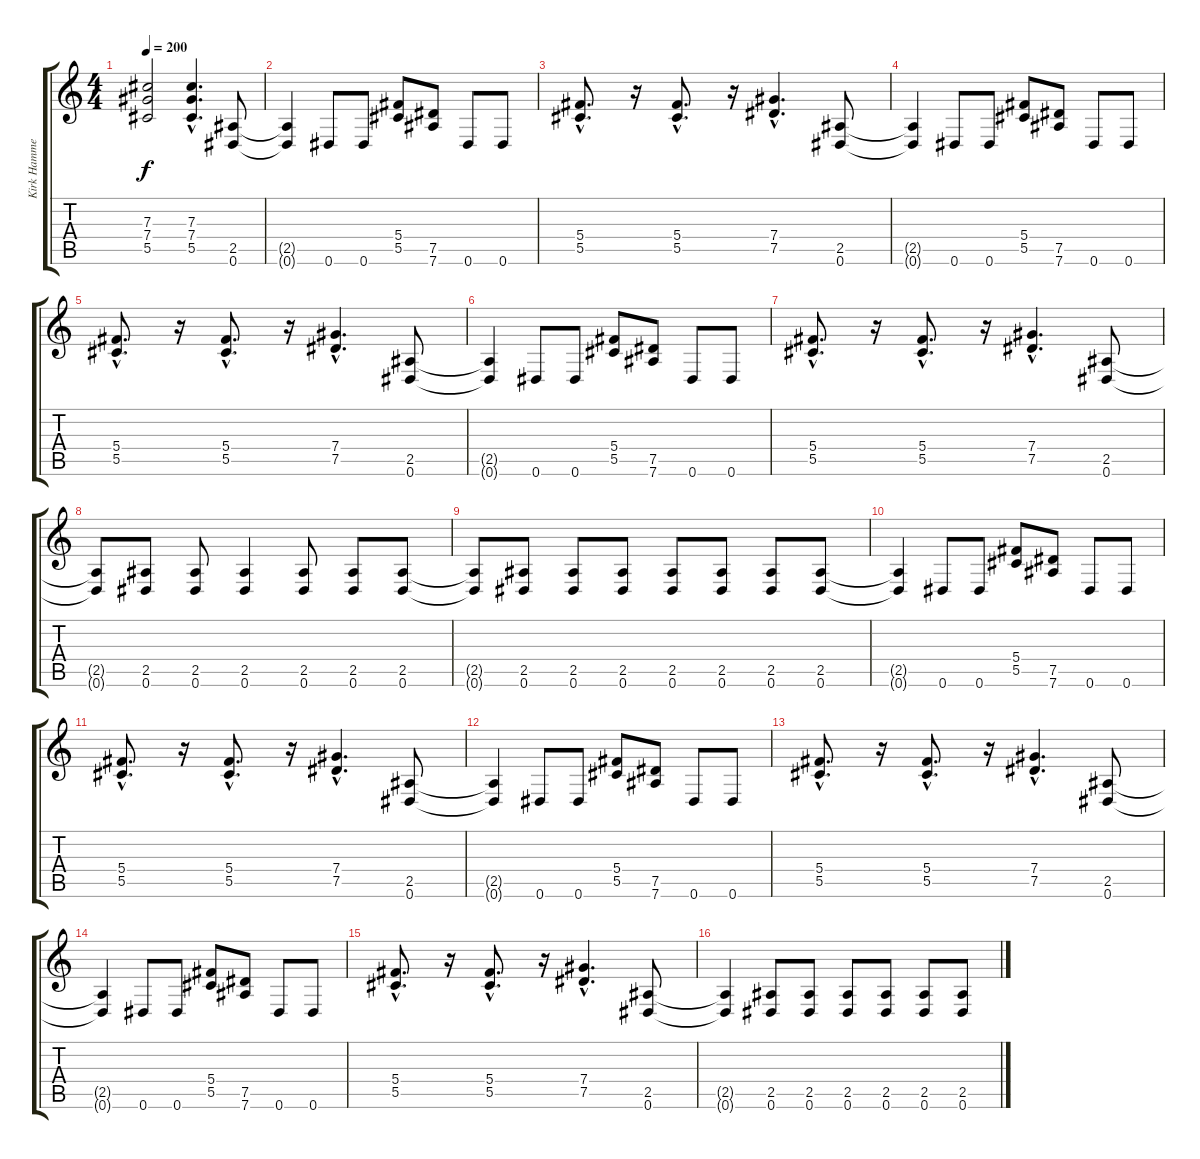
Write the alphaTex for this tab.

\track ("Kirk Hammett" "Kirk Hamme") {instrument distortionguitar}
\staff {score tabs}
\tuning (Eb4 Bb3 Gb3 Db3 Ab2 Eb2) {hide}
\ts (4 4)
\tempo 200
\clef g2
\ks c
(7.3 7.4 5.5).2{dy f} (7.3{hac} 7.4{hac} 5.5{hac}).4{d} (2.5 0.6).8 |
(2.5{t} 0.6{t}).4 0.6.8 0.6.8 (5.4 5.5).8 (7.5 7.6).8 0.6.8 0.6.8 |
(5.4{hac} 5.5{hac}).8{d} r.16 (5.4{hac} 5.5{hac}).8{d} r.16 (7.4{hac} 7.5{hac}).4{d} (2.5 0.6).8 |
(2.5{t} 0.6{t}).4 0.6.8 0.6.8 (5.4 5.5).8 (7.5 7.6).8 0.6.8 0.6.8 |
(5.4{hac} 5.5{hac}).8{d} r.16 (5.4{hac} 5.5{hac}).8{d} r.16 (7.4{hac} 7.5{hac}).4{d} (2.5 0.6).8 |
(2.5{t} 0.6{t}).4 0.6.8 0.6.8 (5.4 5.5).8 (7.5 7.6).8 0.6.8 0.6.8 |
(5.4{hac} 5.5{hac}).8{d} r.16 (5.4{hac} 5.5{hac}).8{d} r.16 (7.4{hac} 7.5{hac}).4{d} (2.5 0.6).8 |
(2.5{t} 0.6{t}).8 (2.5 0.6).8 (2.5 0.6).8 (2.5 0.6).4 (2.5 0.6).8 (2.5 0.6).8 (2.5 0.6).8 |
(2.5{t} 0.6{t}).8 (2.5 0.6).8 (2.5 0.6).8 (2.5 0.6).8 (2.5 0.6).8 (2.5 0.6).8 (2.5 0.6).8 (2.5 0.6).8 |
(2.5{t} 0.6{t}).4 0.6.8 0.6.8 (5.4 5.5).8 (7.5 7.6).8 0.6.8 0.6.8 |
(5.4{hac} 5.5{hac}).8{d} r.16 (5.4{hac} 5.5{hac}).8{d} r.16 (7.4{hac} 7.5{hac}).4{d} (2.5 0.6).8 |
(2.5{t} 0.6{t}).4 0.6.8 0.6.8 (5.4 5.5).8 (7.5 7.6).8 0.6.8 0.6.8 |
(5.4{hac} 5.5{hac}).8{d} r.16 (5.4{hac} 5.5{hac}).8{d} r.16 (7.4{hac} 7.5{hac}).4{d} (2.5 0.6).8 |
(2.5{t} 0.6{t}).4 0.6.8 0.6.8 (5.4 5.5).8 (7.5 7.6).8 0.6.8 0.6.8 |
(5.4{hac} 5.5{hac}).8{d} r.16 (5.4{hac} 5.5{hac}).8{d} r.16 (7.4{hac} 7.5{hac}).4{d} (2.5 0.6).8 |
(2.5{t} 0.6{t}).4 (2.5 0.6).8 (2.5 0.6).8 (2.5 0.6).8 (2.5 0.6).8 (2.5 0.6).8 (2.5 0.6).8
